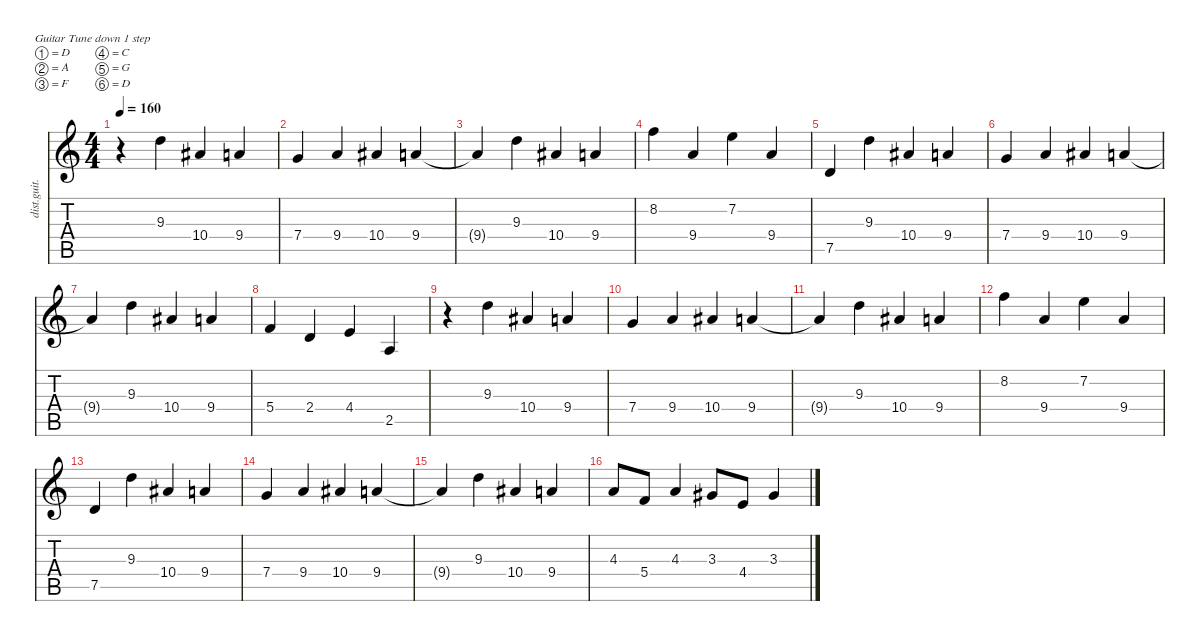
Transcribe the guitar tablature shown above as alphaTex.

\defaultSystemsLayout 4
\hideDynamics
\bracketExtendMode nobrackets
\otherSystemsTrackNameOrientation horizontal
\track ("Lead" "dist.guit.") {instrument overdrivenguitar}
\staff {score tabs}
\tuning (D4 A3 F3 C3 G2 D2)
\ts (4 4)
\tempo 160
\clef g2
\ks c
r.4{dy mf beam Down} 9.3.4{beam Down} 10.4{acc #}.4{beam Up} 9.4.4{beam Up} |
7.4.4{beam Up} 9.4.4{beam Up} 10.4{acc #}.4{beam Up} 9.4.4{beam Up} |
9.4{t}.4{beam Up} 9.3.4{beam Down} 10.4{acc #}.4{beam Up} 9.4.4{beam Up} |
8.2.4{beam Down} 9.4.4{beam Up} 7.2.4{beam Down} 9.4.4{beam Up} |
7.5.4{beam Up} 9.3.4{beam Down} 10.4{acc #}.4{beam Up} 9.4.4{beam Up} |
7.4.4{beam Up} 9.4.4{beam Up} 10.4{acc #}.4{beam Up} 9.4.4{beam Up} |
9.4{t}.4{beam Up} 9.3.4{beam Down} 10.4{acc #}.4{beam Up} 9.4.4{beam Up} |
5.4.4{beam Up} 2.4.4{beam Up} 4.4.4{beam Up} 2.5.4{beam Up} |
r.4{beam Down} 9.3.4{beam Down} 10.4{acc #}.4{beam Up} 9.4.4{beam Up} |
7.4.4{beam Up} 9.4.4{beam Up} 10.4{acc #}.4{beam Up} 9.4.4{beam Up} |
9.4{t}.4{beam Up} 9.3.4{beam Down} 10.4{acc #}.4{beam Up} 9.4.4{beam Up} |
8.2.4{beam Down} 9.4.4{beam Up} 7.2.4{beam Down} 9.4.4{beam Up} |
7.5.4{beam Up} 9.3.4{beam Down} 10.4{acc #}.4{beam Up} 9.4.4{beam Up} |
7.4.4{beam Up} 9.4.4{beam Up} 10.4{acc #}.4{beam Up} 9.4.4{beam Up} |
9.4{t}.4{beam Up} 9.3.4{beam Down} 10.4{acc #}.4{beam Up} 9.4.4{beam Up} |
4.3.8{beam Up} 5.4.8{beam Up} 4.3.4{beam Up} 3.3{acc #}.8{beam Up} 4.4.8{beam Up} 3.3{acc #}.4{beam Up}
